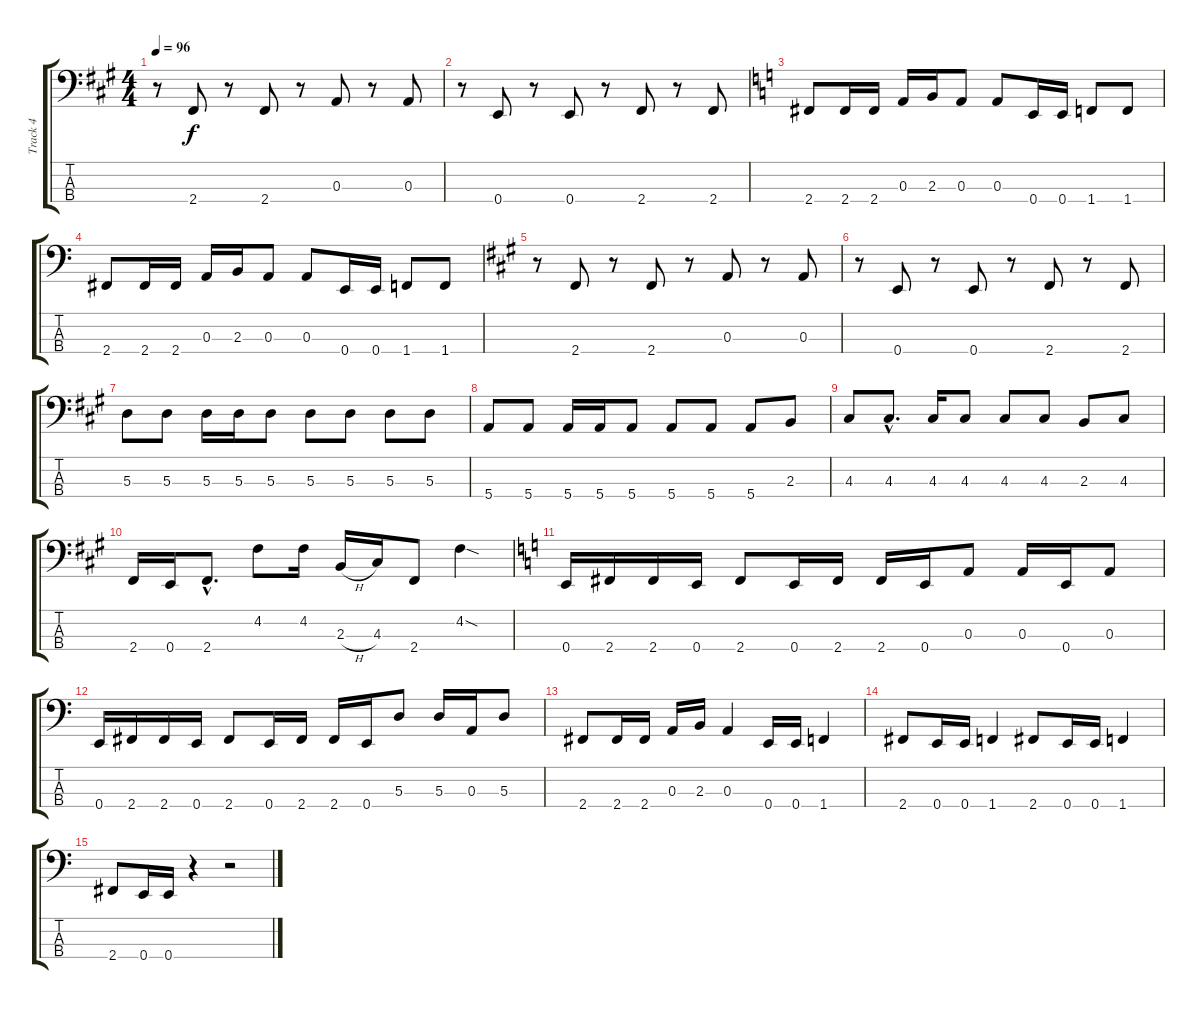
\track ("Track 4" "Track 4") {instrument electricbassfinger}
\staff {score tabs}
\tuning (G2 D2 A1 E1) {hide}
\ts (4 4)
\tempo 96
\clef f4
\ks a
r.8{dy f} 2.4.8 r.8 2.4.8 r.8 0.3.8 r.8 0.3.8 |
r.8 0.4.8 r.8 0.4.8 r.8 2.4.8 r.8 2.4.8 |
\ks c
2.4.8 2.4.16 2.4.16 0.3.16 2.3.16 0.3.8 0.3.8 0.4.16 0.4.16 1.4.8 1.4.8 |
2.4.8 2.4.16 2.4.16 0.3.16 2.3.16 0.3.8 0.3.8 0.4.16 0.4.16 1.4.8 1.4.8 |
\ks a
r.8 2.4.8 r.8 2.4.8 r.8 0.3.8 r.8 0.3.8 |
r.8 0.4.8 r.8 0.4.8 r.8 2.4.8 r.8 2.4.8 |
5.3.8 5.3.8 5.3.16 5.3.16 5.3.8 5.3.8 5.3.8 5.3.8 5.3.8 |
5.4.8 5.4.8 5.4.16 5.4.16 5.4.8 5.4.8 5.4.8 5.4.8 2.3.8 |
4.3.8 4.3{hac}.8{d} 4.3.16 4.3.8 4.3.8 4.3.8 2.3.8 4.3.8 |
2.4.16 0.4.16 2.4{hac}.8{d} 4.2.8 4.2.16 2.3{h}.16 4.3.16 2.4.8 4.2{sod}.4 |
\ks c
0.4.16 2.4.16 2.4.16 0.4.16 2.4.8 0.4.16 2.4.16 2.4.16 0.4.16 0.3.8 0.3.16 0.4.16 0.3.8 |
0.4.16 2.4.16 2.4.16 0.4.16 2.4.8 0.4.16 2.4.16 2.4.16 0.4.16 5.3.8 5.3.16 0.3.16 5.3.8 |
2.4.8 2.4.16 2.4.16 0.3.16 2.3.16 0.3.4 0.4.16 0.4.16 1.4.4 |
2.4.8 0.4.16 0.4.16 1.4.4 2.4.8 0.4.16 0.4.16 1.4.4 |
2.4.8 0.4.16 0.4.16 r.4 r.2
